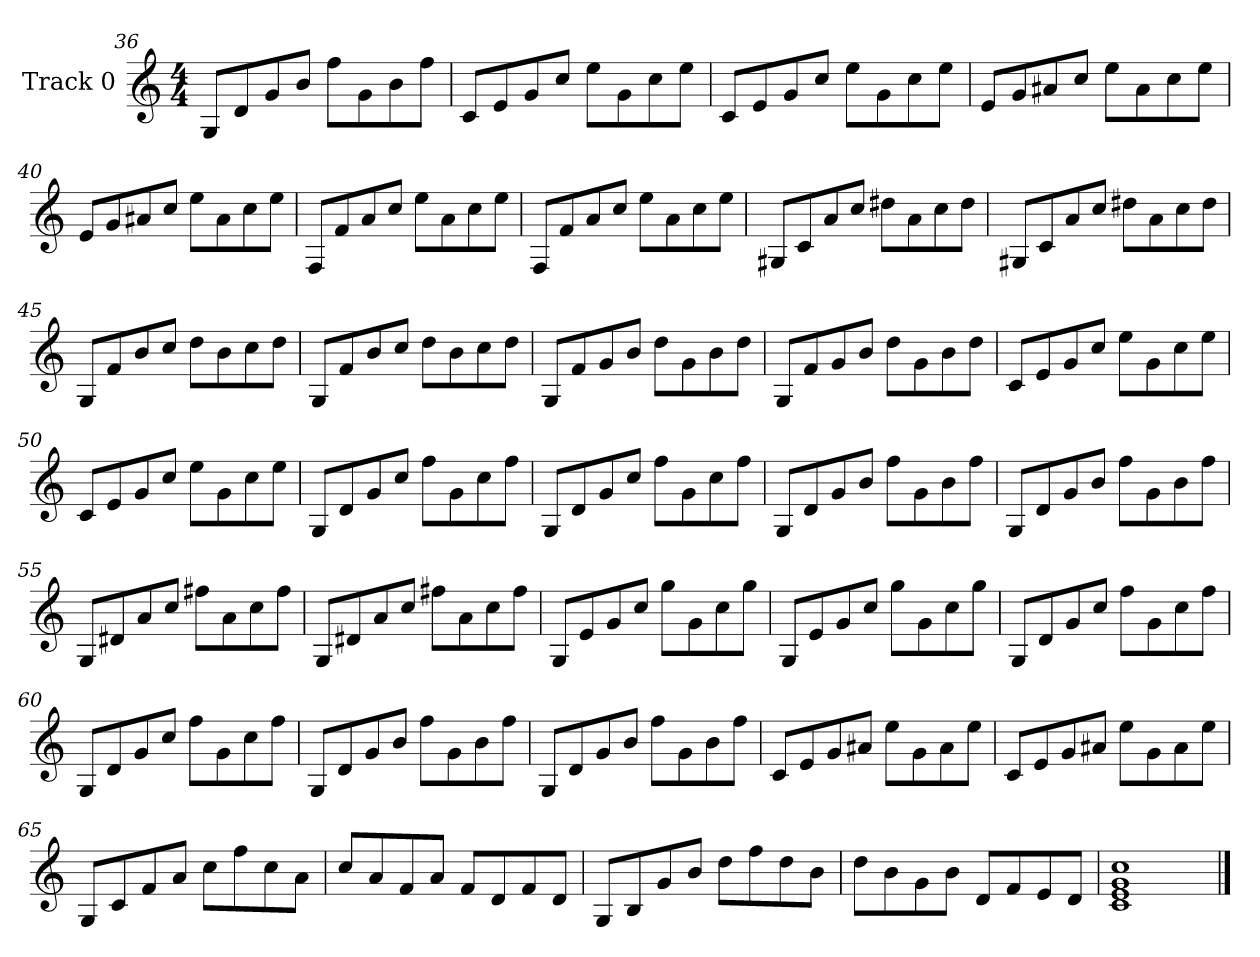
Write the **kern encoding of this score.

**kern
*part1
*staff1
*I"Track 0
*clefG2
*k[]
*M4/4
=36
8G/L
8d/
8g/
8b/J
8ff\L
8g\
8b\
8ff\J
=37
8c/L
8e/
8g/
8cc/J
8ee\L
8g\
8cc\
8ee\J
=38
8c/L
8e/
8g/
8cc/J
8ee\L
8g\
8cc\
8ee\J
=39
8e/L
8g/
8a#X/
8cc/J
8ee\L
8a#\
8cc\
8ee\J
!!LO:PB:g=z
=40
8e/L
8g/
8a#X/
8cc/J
8ee\L
8a#\
8cc\
8ee\J
=41
8F/L
8f/
8a/
8cc/J
8ee\L
8a\
8cc\
8ee\J
=42
8F/L
8f/
8a/
8cc/J
8ee\L
8a\
8cc\
8ee\J
=43
8G#X/L
8c/
8a/
8cc/J
8dd#X\L
8a\
8cc\
8dd#\J
=44
8G#X/L
8c/
8a/
8cc/J
8dd#X\L
8a\
8cc\
8dd#\J
!!LO:LB:g=z
=45
8G/L
8f/
8b/
8cc/J
8dd\L
8b\
8cc\
8dd\J
=46
8G/L
8f/
8b/
8cc/J
8dd\L
8b\
8cc\
8dd\J
=47
8G/L
8f/
8g/
8b/J
8dd\L
8g\
8b\
8dd\J
=48
8G/L
8f/
8g/
8b/J
8dd\L
8g\
8b\
8dd\J
=49
8c/L
8e/
8g/
8cc/J
8ee\L
8g\
8cc\
8ee\J
!!LO:LB:g=z
=50
8c/L
8e/
8g/
8cc/J
8ee\L
8g\
8cc\
8ee\J
=51
8G/L
8d/
8g/
8cc/J
8ff\L
8g\
8cc\
8ff\J
=52
8G/L
8d/
8g/
8cc/J
8ff\L
8g\
8cc\
8ff\J
=53
8G/L
8d/
8g/
8b/J
8ff\L
8g\
8b\
8ff\J
=54
8G/L
8d/
8g/
8b/J
8ff\L
8g\
8b\
8ff\J
!!LO:LB:g=z
=55
8G/L
8d#X/
8a/
8cc/J
8ff#X\L
8a\
8cc\
8ff#\J
=56
8G/L
8d#X/
8a/
8cc/J
8ff#X\L
8a\
8cc\
8ff#\J
=57
8G/L
8e/
8g/
8cc/J
8gg\L
8g\
8cc\
8gg\J
=58
8G/L
8e/
8g/
8cc/J
8gg\L
8g\
8cc\
8gg\J
=59
8G/L
8d/
8g/
8cc/J
8ff\L
8g\
8cc\
8ff\J
!!LO:LB:g=z
=60
8G/L
8d/
8g/
8cc/J
8ff\L
8g\
8cc\
8ff\J
=61
8G/L
8d/
8g/
8b/J
8ff\L
8g\
8b\
8ff\J
=62
8G/L
8d/
8g/
8b/J
8ff\L
8g\
8b\
8ff\J
=63
8c/L
8e/
8g/
8a#X/J
8ee\L
8g\
8a#\
8ee\J
=64
8c/L
8e/
8g/
8a#X/J
8ee\L
8g\
8a#\
8ee\J
!!LO:LB:g=z
=65
8G/L
8c/
8f/
8a/J
8cc\L
8ff\
8cc\
8a\J
=66
8cc/L
8a/
8f/
8a/J
8f/L
8d/
8f/
8d/J
=67
8G/L
8B/
8g/
8b/J
8dd\L
8ff\
8dd\
8b\J
=68
8dd\L
8b\
8g\
8b\J
8d/L
8f/
8e/
8d/J
=69
1c 1e 1g 1cc
==
*-
